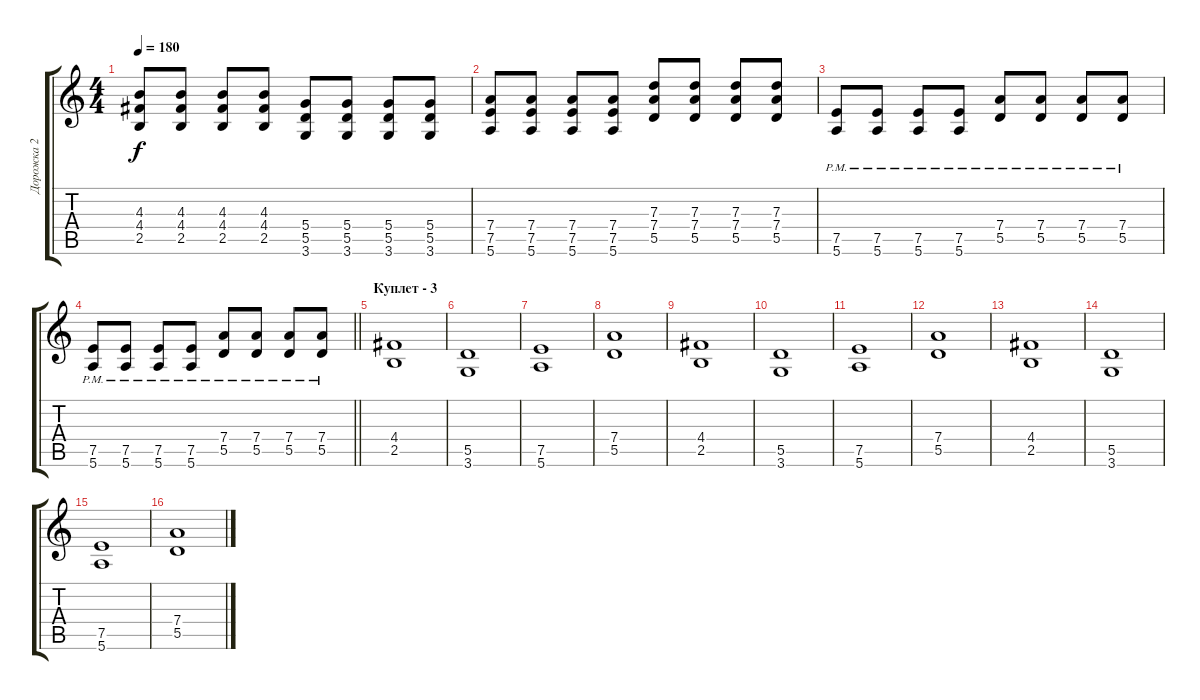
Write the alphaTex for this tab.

\track ("Дорожка 2" "Дорожка 2") {instrument distortionguitar}
\staff {score tabs}
\tuning (E4 B3 G3 D3 A2 E2) {hide}
\ts (4 4)
\tempo 180
\clef g2
\ks c
(4.3 4.4 2.5).8{dy f} (4.3 4.4 2.5).8 (4.3 4.4 2.5).8 (4.3 4.4 2.5).8 (5.4 5.5 3.6).8 (5.4 5.5 3.6).8 (5.4 5.5 3.6).8 (5.4 5.5 3.6).8 |
(7.4 7.5 5.6).8 (7.4 7.5 5.6).8 (7.4 7.5 5.6).8 (7.4 7.5 5.6).8 (7.3 7.4 5.5).8 (7.3 7.4 5.5).8 (7.3 7.4 5.5).8 (7.3 7.4 5.5).8 |
(7.5{pm} 5.6{pm}).8 (7.5{pm} 5.6{pm}).8 (7.5{pm} 5.6{pm}).8 (7.5{pm} 5.6{pm}).8 (7.4{pm} 5.5{pm}).8 (7.4{pm} 5.5{pm}).8 (7.4{pm} 5.5{pm}).8 (7.4{pm} 5.5{pm}).8 |
\barLineRight lightlight
(7.5{pm} 5.6{pm}).8 (7.5{pm} 5.6{pm}).8 (7.5{pm} 5.6{pm}).8 (7.5{pm} 5.6{pm}).8 (7.4{pm} 5.5{pm}).8 (7.4{pm} 5.5{pm}).8 (7.4{pm} 5.5{pm}).8 (7.4{pm} 5.5{pm}).8 |
\section ("" "Куплет - 3")
(4.4 2.5).1 |
(5.5 3.6).1 |
(7.5 5.6).1 |
(7.4 5.5).1 |
(4.4 2.5).1 |
(5.5 3.6).1 |
(7.5 5.6).1 |
(7.4 5.5).1 |
(4.4 2.5).1 |
(5.5 3.6).1 |
(7.5 5.6).1 |
(7.4 5.5).1
